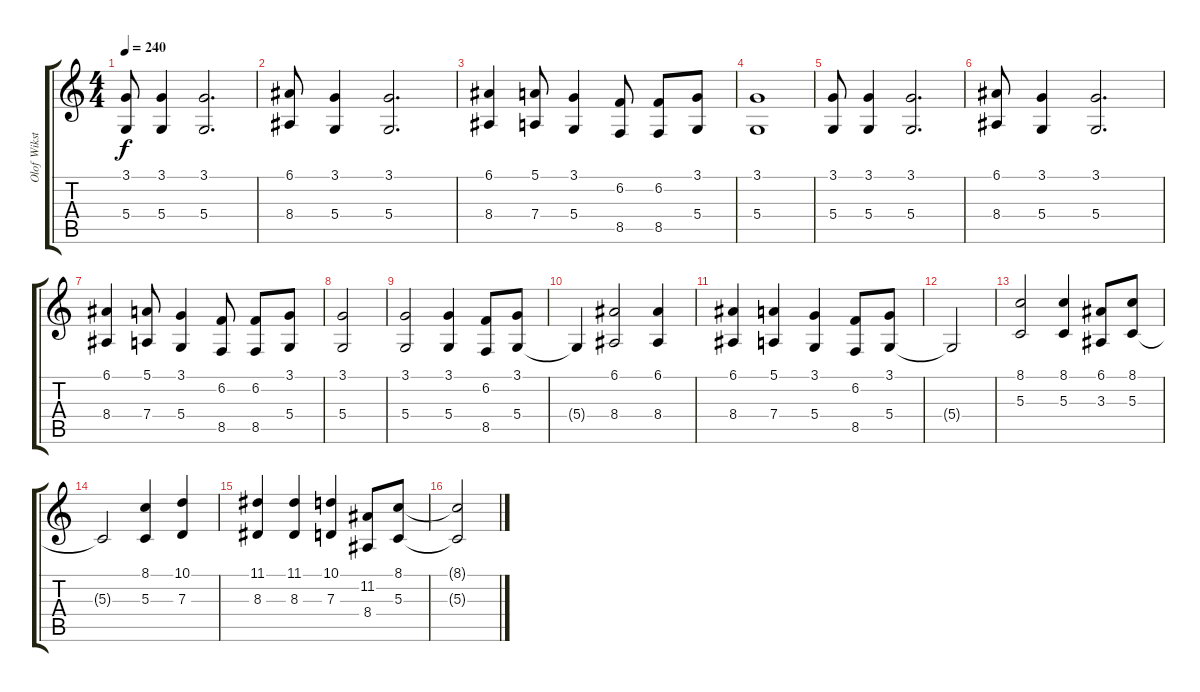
\track ("Olof Wikstrand" "Olof Wikst") {instrument lead2sawtooth}
\staff {score tabs}
\tuning (E4 B3 G3 D3 A2 E2) {hide}
\ts (4 4)
\tempo 240
\clef g2
\ks c
(3.1 5.4).8{dy f} (3.1 5.4).4 (3.1 5.4).2{d} |
(6.1 8.4).8 (3.1 5.4).4 (3.1 5.4).2{d} |
(6.1 8.4).4 (5.1 7.4).8 (3.1 5.4).4 (6.2 8.5).8 (6.2 8.5).8 (3.1 5.4).8 |
(3.1 5.4).1 |
(3.1 5.4).8 (3.1 5.4).4 (3.1 5.4).2{d} |
(6.1 8.4).8 (3.1 5.4).4 (3.1 5.4).2{d} |
(6.1 8.4).4 (5.1 7.4).8 (3.1 5.4).4 (6.2 8.5).8 (6.2 8.5).8 (3.1 5.4).8 |
(3.1 5.4).2 |
(3.1 5.4).2 (3.1 5.4).4 (6.2 8.5).8 (3.1 5.4).8 |
5.4{t}.4 (6.1 8.4).2 (6.1 8.4).4 |
(6.1 8.4).4 (5.1 7.4).4 (3.1 5.4).4 (6.2 8.5).8 (3.1 5.4).8 |
5.4{t}.2 |
(8.1 5.3).2 (8.1 5.3).4 (6.1 3.3).8 (8.1 5.3).8 |
5.3{t}.2 (8.1 5.3).4 (10.1 7.3).4 |
(11.1 8.3).4 (11.1 8.3).4 (10.1 7.3).4 (11.2 8.4).8 (8.1 5.3).8 |
(8.1{t} 5.3{t}).2
